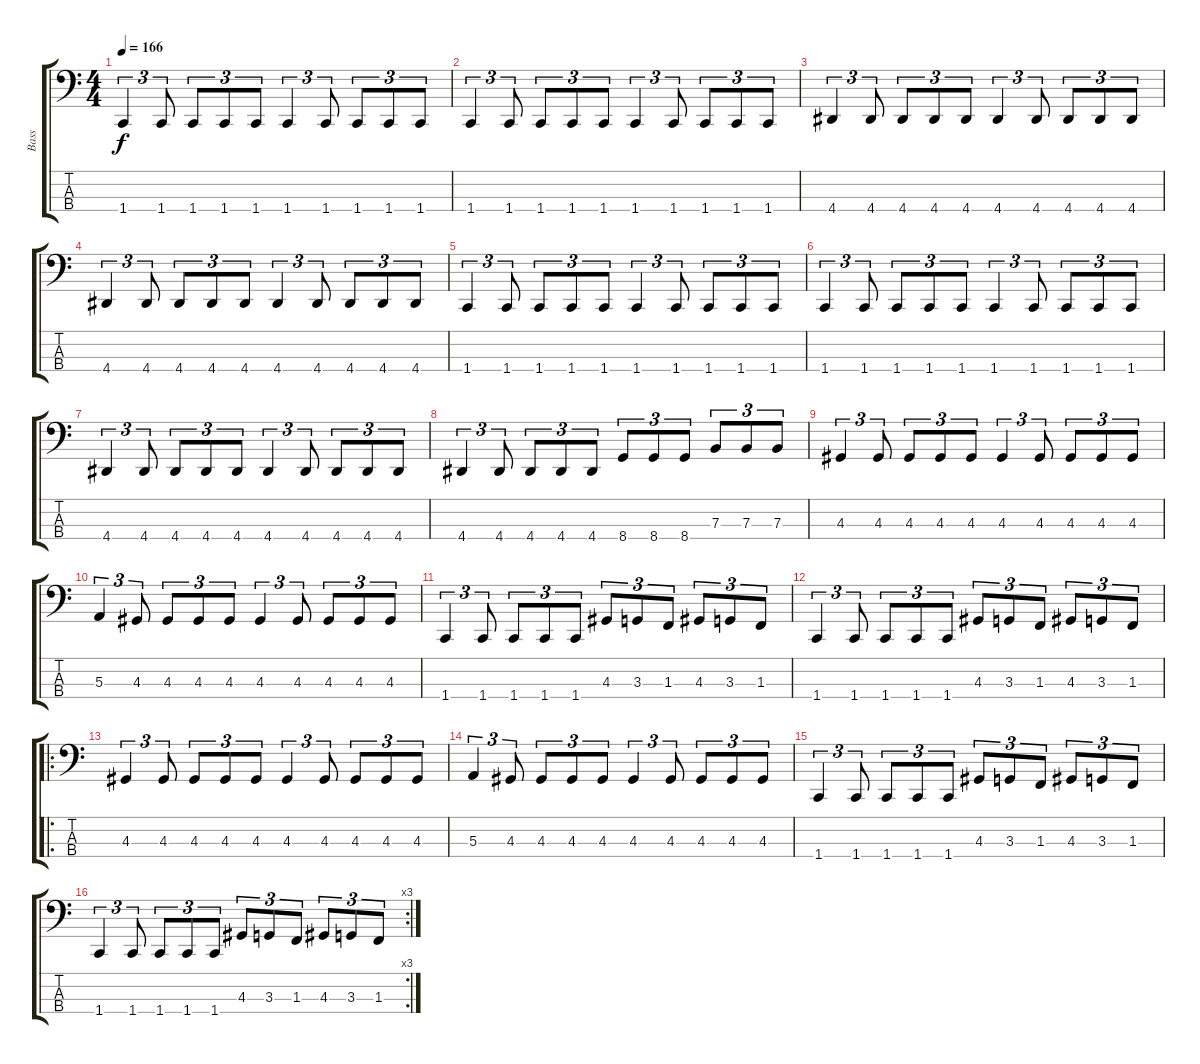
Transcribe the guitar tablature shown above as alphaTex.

\track ("Bass" "Bass") {instrument electricbassfinger}
\staff {score tabs}
\tuning (D2 A1 E1 B0) {hide}
\ts (4 4)
\tempo 166
\clef f4
\ks c
1.4.4{tu (3 2) dy f} 1.4.8{tu (3 2)} 1.4.8{tu (3 2)} 1.4.8{tu (3 2)} 1.4.8{tu (3 2)} 1.4.4{tu (3 2)} 1.4.8{tu (3 2)} 1.4.8{tu (3 2)} 1.4.8{tu (3 2)} 1.4.8{tu (3 2)} |
1.4.4{tu (3 2)} 1.4.8{tu (3 2)} 1.4.8{tu (3 2)} 1.4.8{tu (3 2)} 1.4.8{tu (3 2)} 1.4.4{tu (3 2)} 1.4.8{tu (3 2)} 1.4.8{tu (3 2)} 1.4.8{tu (3 2)} 1.4.8{tu (3 2)} |
4.4.4{tu (3 2)} 4.4.8{tu (3 2)} 4.4.8{tu (3 2)} 4.4.8{tu (3 2)} 4.4.8{tu (3 2)} 4.4.4{tu (3 2)} 4.4.8{tu (3 2)} 4.4.8{tu (3 2)} 4.4.8{tu (3 2)} 4.4.8{tu (3 2)} |
4.4.4{tu (3 2)} 4.4.8{tu (3 2)} 4.4.8{tu (3 2)} 4.4.8{tu (3 2)} 4.4.8{tu (3 2)} 4.4.4{tu (3 2)} 4.4.8{tu (3 2)} 4.4.8{tu (3 2)} 4.4.8{tu (3 2)} 4.4.8{tu (3 2)} |
1.4.4{tu (3 2)} 1.4.8{tu (3 2)} 1.4.8{tu (3 2)} 1.4.8{tu (3 2)} 1.4.8{tu (3 2)} 1.4.4{tu (3 2)} 1.4.8{tu (3 2)} 1.4.8{tu (3 2)} 1.4.8{tu (3 2)} 1.4.8{tu (3 2)} |
1.4.4{tu (3 2)} 1.4.8{tu (3 2)} 1.4.8{tu (3 2)} 1.4.8{tu (3 2)} 1.4.8{tu (3 2)} 1.4.4{tu (3 2)} 1.4.8{tu (3 2)} 1.4.8{tu (3 2)} 1.4.8{tu (3 2)} 1.4.8{tu (3 2)} |
4.4.4{tu (3 2)} 4.4.8{tu (3 2)} 4.4.8{tu (3 2)} 4.4.8{tu (3 2)} 4.4.8{tu (3 2)} 4.4.4{tu (3 2)} 4.4.8{tu (3 2)} 4.4.8{tu (3 2)} 4.4.8{tu (3 2)} 4.4.8{tu (3 2)} |
4.4.4{tu (3 2)} 4.4.8{tu (3 2)} 4.4.8{tu (3 2)} 4.4.8{tu (3 2)} 4.4.8{tu (3 2)} 8.4.8{tu (3 2)} 8.4.8{tu (3 2)} 8.4.8{tu (3 2)} 7.3.8{tu (3 2)} 7.3.8{tu (3 2)} 7.3.8{tu (3 2)} |
4.3.4{tu (3 2)} 4.3.8{tu (3 2)} 4.3.8{tu (3 2)} 4.3.8{tu (3 2)} 4.3.8{tu (3 2)} 4.3.4{tu (3 2)} 4.3.8{tu (3 2)} 4.3.8{tu (3 2)} 4.3.8{tu (3 2)} 4.3.8{tu (3 2)} |
5.3.4{tu (3 2)} 4.3.8{tu (3 2)} 4.3.8{tu (3 2)} 4.3.8{tu (3 2)} 4.3.8{tu (3 2)} 4.3.4{tu (3 2)} 4.3.8{tu (3 2)} 4.3.8{tu (3 2)} 4.3.8{tu (3 2)} 4.3.8{tu (3 2)} |
1.4.4{tu (3 2)} 1.4.8{tu (3 2)} 1.4.8{tu (3 2)} 1.4.8{tu (3 2)} 1.4.8{tu (3 2)} 4.3.8{tu (3 2)} 3.3.8{tu (3 2)} 1.3.8{tu (3 2)} 4.3.8{tu (3 2)} 3.3.8{tu (3 2)} 1.3.8{tu (3 2)} |
1.4.4{tu (3 2)} 1.4.8{tu (3 2)} 1.4.8{tu (3 2)} 1.4.8{tu (3 2)} 1.4.8{tu (3 2)} 4.3.8{tu (3 2)} 3.3.8{tu (3 2)} 1.3.8{tu (3 2)} 4.3.8{tu (3 2)} 3.3.8{tu (3 2)} 1.3.8{tu (3 2)} |
\ro
4.3.4{tu (3 2)} 4.3.8{tu (3 2)} 4.3.8{tu (3 2)} 4.3.8{tu (3 2)} 4.3.8{tu (3 2)} 4.3.4{tu (3 2)} 4.3.8{tu (3 2)} 4.3.8{tu (3 2)} 4.3.8{tu (3 2)} 4.3.8{tu (3 2)} |
5.3.4{tu (3 2)} 4.3.8{tu (3 2)} 4.3.8{tu (3 2)} 4.3.8{tu (3 2)} 4.3.8{tu (3 2)} 4.3.4{tu (3 2)} 4.3.8{tu (3 2)} 4.3.8{tu (3 2)} 4.3.8{tu (3 2)} 4.3.8{tu (3 2)} |
1.4.4{tu (3 2)} 1.4.8{tu (3 2)} 1.4.8{tu (3 2)} 1.4.8{tu (3 2)} 1.4.8{tu (3 2)} 4.3.8{tu (3 2)} 3.3.8{tu (3 2)} 1.3.8{tu (3 2)} 4.3.8{tu (3 2)} 3.3.8{tu (3 2)} 1.3.8{tu (3 2)} |
\rc 3
1.4.4{tu (3 2)} 1.4.8{tu (3 2)} 1.4.8{tu (3 2)} 1.4.8{tu (3 2)} 1.4.8{tu (3 2)} 4.3.8{tu (3 2)} 3.3.8{tu (3 2)} 1.3.8{tu (3 2)} 4.3.8{tu (3 2)} 3.3.8{tu (3 2)} 1.3.8{tu (3 2)}
